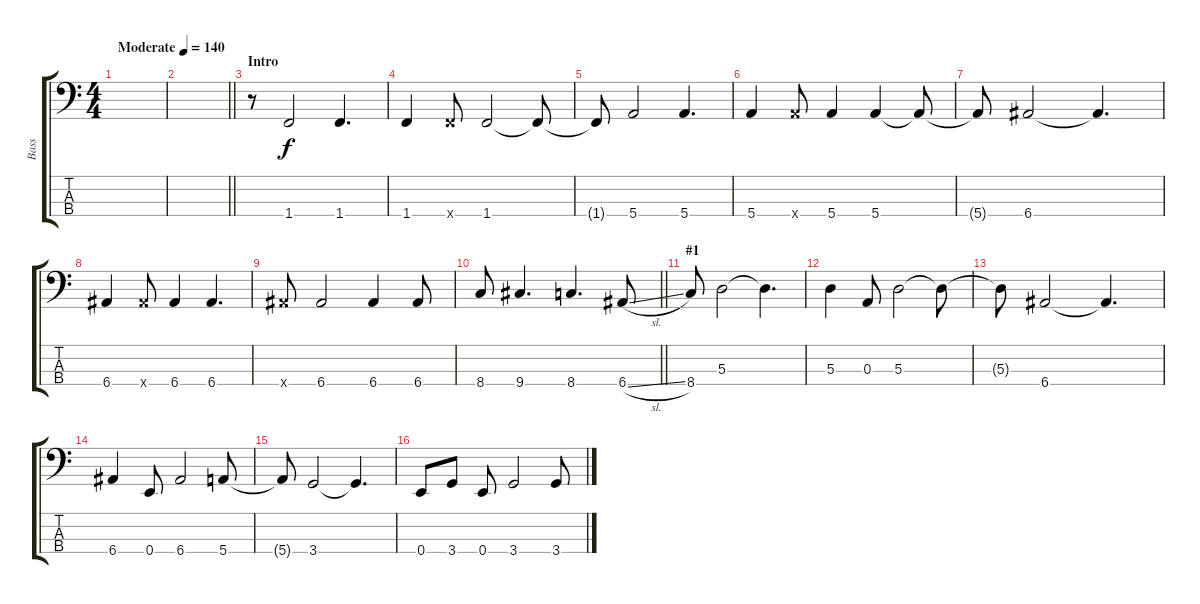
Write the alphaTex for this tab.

\track ("Bass" "Bass") {instrument electricbassfinger}
\staff {score tabs}
\tuning (G2 D2 A1 E1) {hide}
\ts (4 4)
\tempo (140 "Moderate")
\clef f4
\ks c
|
\barLineRight lightlight
|
\section ("" "Intro")
r.8 1.4.2 1.4.4{d} |
1.4.4 1.4{x}.8 1.4.2 1.4{t}.8 |
1.4{t}.8 5.4.2 5.4.4{d} |
5.4.4 5.4{x}.8 5.4.4 5.4.4 5.4{t}.8 |
5.4{t}.8 6.4.2 6.4{t}.4{d} |
6.4.4 6.4{x}.8 6.4.4 6.4.4{d} |
6.4{x}.8 6.4.2 6.4.4 6.4.8 |
\barLineRight lightlight
8.4.8 9.4.4{d} 8.4.4{d} 6.4{sl}.8 |
\section ("" "#1")
8.4.8 5.3.2 5.3{t}.4{d} |
5.3.4 0.3.8 5.3.2 5.3{t}.8 |
5.3{t}.8 6.4.2 6.4{t}.4{d} |
6.4.4 0.4.8 6.4.2 5.4.8 |
5.4{t}.8 3.4.2 3.4{t}.4{d} |
0.4.8 3.4.8 0.4.8 3.4.2 3.4{sl}.8
